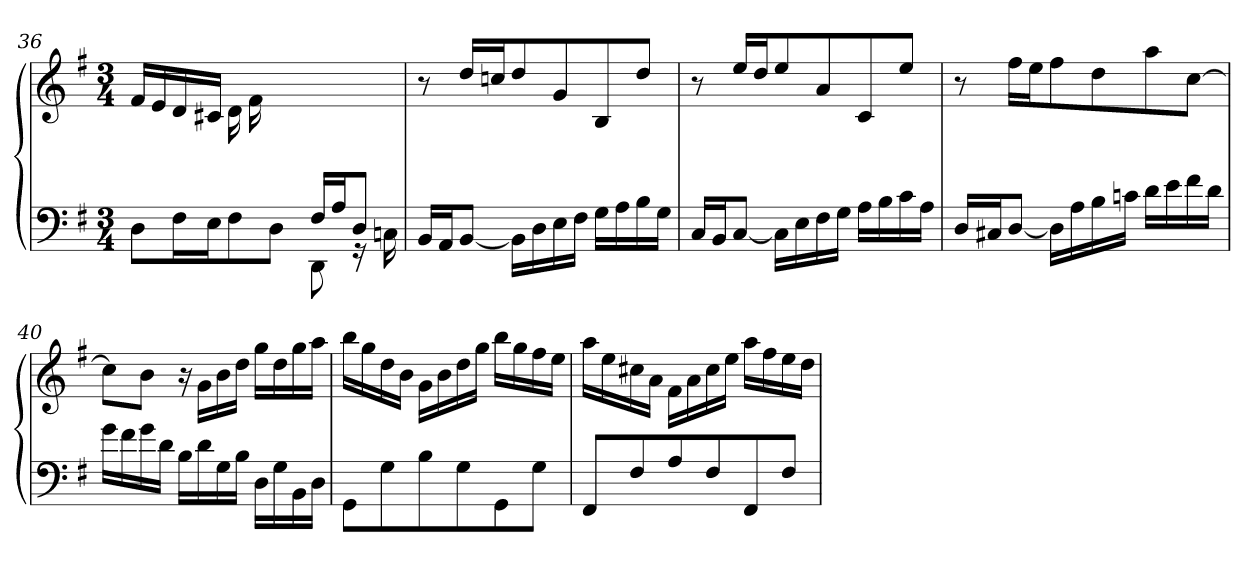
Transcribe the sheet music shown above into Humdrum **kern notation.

**kern	**kern
*part1	*part1
*staff2	*staff1
!!LO:LB:g=z
*clefF4	*clefG2
*k[f#]	*k[f#]
*G:	*G:
*M3/4	*M3/4
=36	=36
*^	*
4.ryy	8D\L	16f#/LL
.	.	16e/
.	16F#\L	16d/
.	16E\J	16c#X/JJ
.	8F#\	16d\LL
.	.	16f#\
16A/	8D\J	4.ryy
16G/JJ	.	.
16F#/LL	8DD\	.
16A/J	.	.
8D/J	16rGG	.
.	16Cn\	.
*v	*v	*
=37	=37
16BB/LL	8r
16AA/J	.
[8BB/J	16dd/LL
.	16ccn/J
16BB\LL]	8dd/
16D\	.
16E\	8g/
16F#\JJ	.
16G\LL	8B/
16A\	.
16B\	8dd/J
16G\JJ	.
=38	=38
16C/LL	8r
16BB/J	.
[8C/J	16ee/LL
.	16dd/J
16C\LL]	8ee/
16E\	.
16F#\	8a/
16G\JJ	.
16A\LL	8c/
16B\	.
16c\	8ee/J
16A\JJ	.
!!LO:LB:g=z
=39	=39
16D/LL	8r
16C#X/J	.
[8D/J	16ff#\LL
.	16ee\J
16D\LL]	8ff#\
16A\	.
16B\	8dd\
16cn\JJ	.
16d\LL	8aa\
16e\	.
16f#\	[8cc\J
16d\JJ	.
=40	=40
16g\LL	8cc\L]
16f#\	.
16g\	8b\J
16d\JJ	.
16B\LL	16r
16d\	16g\LL
16G\	16b\
16B\JJ	16dd\JJ
16D\LL	16gg\LL
16G\	16dd\
16BB\	16gg\
16D\JJ	16aa\JJ
=41	=41
8GG\L	16bb\LL
.	16gg\
8G\	16dd\
.	16b\JJ
8B\	16g\LL
.	16b\
8G\	16dd\
.	16gg\JJ
8GG\	16bb\LL
.	16gg\
8G\J	16ff#\
.	16ee\JJ
!!LO:LB:g=z
=42	=42
8FF#/L	16aa\LL
.	16ee\
8F#/	16cc#X\
.	16a\JJ
8A/	16f#\LL
.	16a\
8F#/	16cc#\
.	16ee\JJ
8FF#/	16aa\LL
.	16ff#\
8F#/J	16ee\
.	16dd\JJ
=	=
*-	*-
